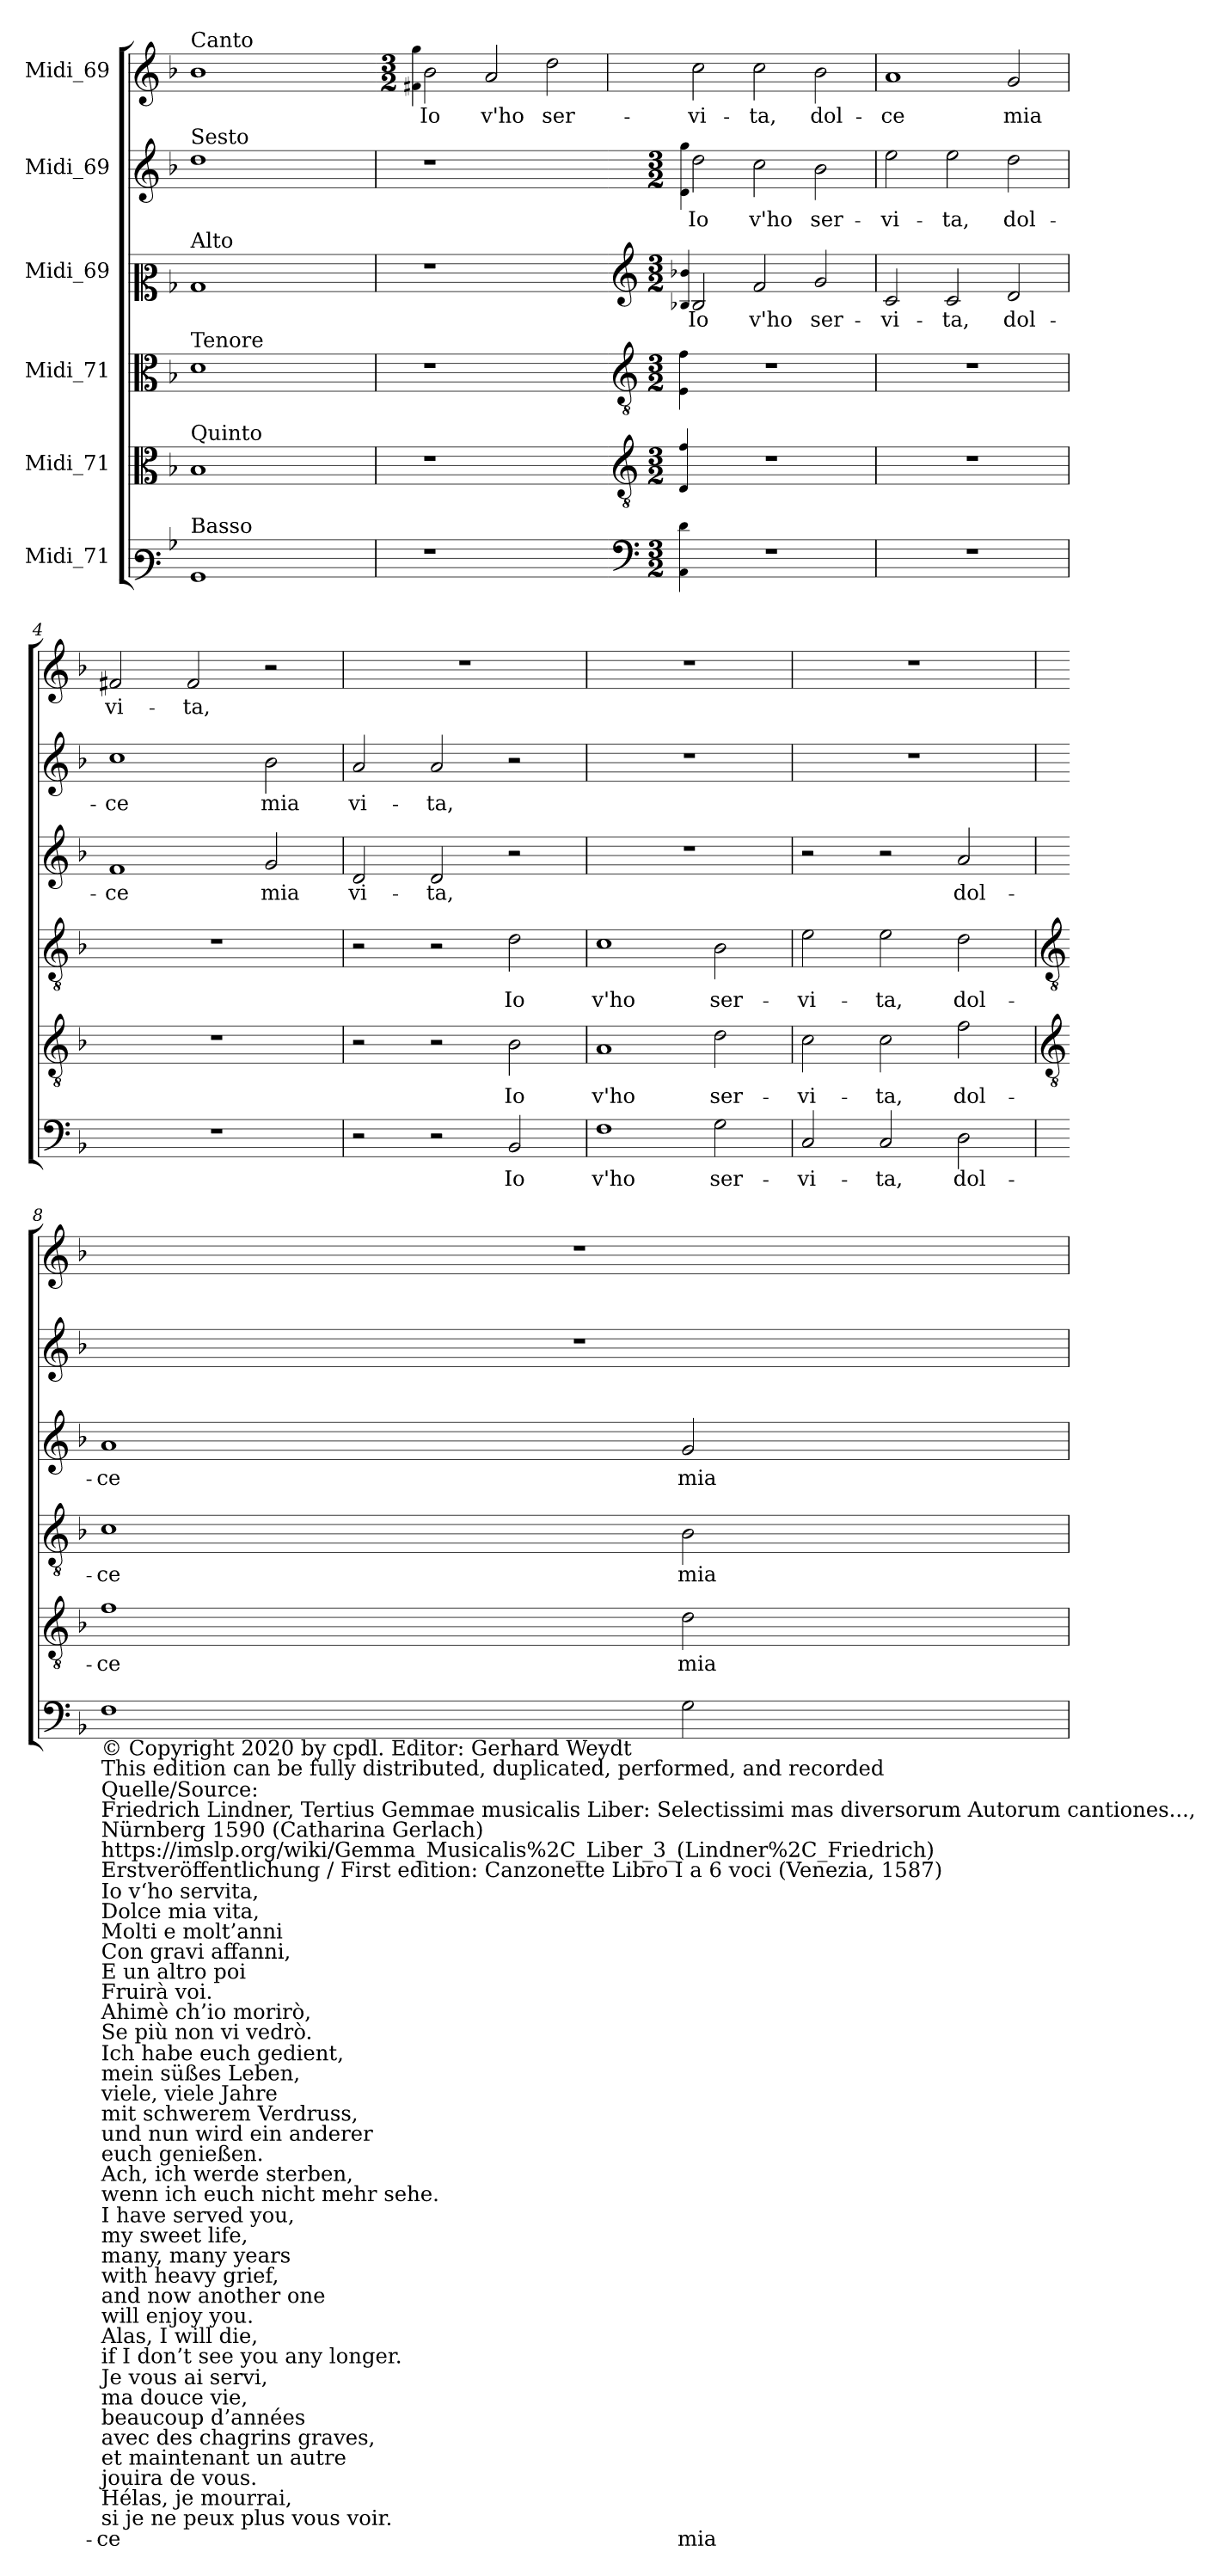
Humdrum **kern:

**kern	**text	**kern	**text	**kern	**text	**kern	**text	**kern	**text	**kern	**text
*part6	*part6	*part5	*part5	*part4	*part4	*part3	*part3	*part2	*part2	*part1	*part1
*staff6	*staff6	*staff5	*staff5	*staff4	*staff4	*staff3	*staff3	*staff2	*staff2	*staff1	*staff1
*I"Midi_71	*	*I"Midi_71	*	*I"Midi_71	*	*I"Midi_69	*	*I"Midi_69	*	*I"Midi_69	*
*clefF3	*	*clefC3	*	*clefC3	*	*clefC2	*	*clefG2	*	*clefG2	*
*k[b-]	*	*k[b-]	*	*k[b-]	*	*k[b-]	*	*k[b-]	*	*k[b-]	*
*F:	*	*F:	*	*F:	*	*F:	*	*F:	*	*F:	*
=	=	=	=	=	=	=	=	=	=	=	=
!	!	!	!	!	!	!	!	!	!	!LO:TX:a:t=Canto	!
!	!	!	!	!	!	!	!	!LO:TX:a:t=Sesto	!	!	!
!	!	!	!	!	!	!LO:TX:a:t=Alto	!	!	!	!	!
!	!	!	!	!LO:TX:a:t=Tenore	!	!	!	!	!	!	!
!	!	!LO:TX:a:t=Quinto	!	!	!	!	!	!	!	!	!
!LO:TX:a:t=Basso	!	!	!	!	!	!	!	!	!	!	!
1BB-	.	1B-	.	1d	.	1B-	.	1dd	.	1b-	.
1ryy	.	1ryy	.	1ryy	.	1ryy	.	1ryy	.	1ryy	.
!!LO:LB:g=z
=1	=1-	=1	=1-	=1	=1-	=1	=1-	=1	=1-	=1-	=1-
*	*	*	*	*	*	*	*	*	*	*M3/2	*
.	.	.	.	.	.	.	.	.	.	4qqf#X 4qqgg	.
!	!	!	!	!	!	!	!	!	!	!	!LO:LY:b
1r	.	1r	.	1r	.	1r	.	1r	.	2b-	Io
!	!	!	!	!	!	!	!	!	!	!	!LO:LY:b
.	.	.	.	.	.	.	.	.	.	2a	v'ho
!	!	!	!	!	!	!	!	!	!	!	!LO:LY:b
2ryy	.	2ryy	.	2ryy	.	2ryy	.	2ryy	.	2dd	ser-
!!LO:LB:g=z
=2-	=2	=2-	=2	=2-	=2	=2-	=2	=2-	=2	=2	=2
*clefF4	*	*clefGv2	*	*clefGv2	*	*clefG2	*	*	*	*	*
*M3/2	*	*M3/2	*	*M3/2	*	*M3/2	*	*M3/2	*	*	*
4qqAA 4qqd	.	4qqD 4qqf	.	4qqE 4qqf	.	4qqB-X 4qqb-X	.	4qqd 4qqgg	.	.	.
!LO:N:vis=1	!	!LO:N:vis=1	!	!LO:N:vis=1	!	!	!LO:LY:b	!	!LO:LY:b	!	!LO:LY:b
1.r	.	1.r	.	1.r	.	2B-	Io	2dd	Io	2cc	-vi-
!	!	!	!	!	!	!	!LO:LY:b	!	!LO:LY:b	!	!LO:LY:b
.	.	.	.	.	.	2f	v'ho	2cc	v'ho	2cc	-ta,
!	!	!	!	!	!	!	!LO:LY:b	!	!LO:LY:b	!	!LO:LY:b
.	.	.	.	.	.	2g	ser-	2b-	ser-	2b-	dol-
=3	=3	=3	=3	=3	=3	=3	=3	=3	=3	=3	=3
!LO:N:vis=1	!	!LO:N:vis=1	!	!LO:N:vis=1	!	!	!LO:LY:b	!	!LO:LY:b	!	!LO:LY:b
1.r	.	1.r	.	1.r	.	2c	-vi-	2ee	-vi-	1a	-ce
!	!	!	!	!	!	!	!LO:LY:b	!	!LO:LY:b	!	!
.	.	.	.	.	.	2c	-ta,	2ee	-ta,	.	.
!	!	!	!	!	!	!	!LO:LY:b	!	!LO:LY:b	!	!LO:LY:b
.	.	.	.	.	.	2d	dol-	2dd	dol-	2g	mia
=4	=4	=4	=4	=4	=4	=4	=4	=4	=4	=4	=4
!LO:N:vis=1	!	!LO:N:vis=1	!	!LO:N:vis=1	!	!	!LO:LY:b	!	!LO:LY:b	!	!LO:LY:b
1.r	.	1.r	.	1.r	.	1f	-ce	1cc	-ce	2f#X	vi-
!	!	!	!	!	!	!	!	!	!	!	!LO:LY:b
.	.	.	.	.	.	.	.	.	.	2f#	-ta,
!	!	!	!	!	!	!	!LO:LY:b	!	!LO:LY:b	!	!
.	.	.	.	.	.	2g	mia	2b-	mia	2r	.
=5	=5	=5	=5	=5	=5	=5	=5	=5	=5	=5	=5
!	!	!	!	!	!	!	!LO:LY:b	!	!LO:LY:b	!LO:N:vis=1	!
2r	.	2r	.	2r	.	2d	vi-	2a	vi-	1.r	.
!	!	!	!	!	!	!	!LO:LY:b	!	!LO:LY:b	!	!
2r	.	2r	.	2r	.	2d	-ta,	2a	-ta,	.	.
!	!LO:LY:b	!	!LO:LY:b	!	!LO:LY:b	!	!	!	!	!	!
2BB-	Io	2B-	Io	2d	Io	2r	.	2r	.	.	.
=6	=6	=6	=6	=6	=6	=6	=6	=6	=6	=6	=6
!	!LO:LY:b	!	!LO:LY:b	!	!LO:LY:b	!LO:N:vis=1	!	!LO:N:vis=1	!	!LO:N:vis=1	!
1F	v'ho	1A	v'ho	1c	v'ho	1.r	.	1.r	.	1.r	.
!	!LO:LY:b	!	!LO:LY:b	!	!LO:LY:b	!	!	!	!	!	!
2G	ser-	2d	ser-	2B-	ser-	.	.	.	.	.	.
!!LO:LB:g=z
=7	=7	=7	=7	=7	=7	=7	=7	=7	=7	=7	=7
!	!LO:LY:b	!	!LO:LY:b	!	!LO:LY:b	!	!	!LO:N:vis=1	!	!LO:N:vis=1	!
2C	-vi-	2c	-vi-	2e	-vi-	2r	.	1.r	.	1.r	.
!	!LO:LY:b	!	!LO:LY:b	!	!LO:LY:b	!	!	!	!	!	!
2C	-ta,	2c	-ta,	2e	-ta,	2r	.	.	.	.	.
!	!LO:LY:b	!	!LO:LY:b	!	!LO:LY:b	!	!LO:LY:b	!	!	!	!
2D	dol-	2f	dol-	2d	dol-	2a	dol-	.	.	.	.
!!LO:LB:g=z
=8	=8	=8	=8	=8	=8	=8	=8	=8	=8	=8	=8
*	*	*clefGv2	*	*clefGv2	*	*	*	*	*	*	*
!LO:TX:b:t=© Copyright 2020 by cpdl. Editor&colon; Gerhard Weydt\nThis edition can be fully distributed, duplicated, performed, and recorded	!	!	!	!	!	!	!	!	!	!	!
!LO:TX:b:t=Quelle/Source&colon;\nFriedrich Lindner, Tertius Gemmae musicalis Liber&colon; Selectissimi mas diversorum Autorum cantiones...,\nNürnberg 1590 (Catharina Gerlach)\nhttps&colon;//imslp.org/wiki/Gemma_Musicalis%2C_Liber_3_(Lindner%2C_Friedrich)\nErstveröffentlichung / First edition&colon; Canzonette Libro I a 6 voci (Venezia, 1587)	!	!	!	!	!	!	!	!	!	!	!
!LO:TX:b:t=Io v‘ho servita, \nDolce mia vita,\nMolti e molt’anni\nCon gravi affanni,\nE un altro poi\nFruirà voi.\nAhimè ch’io morirò,\nSe più non vi vedrò.	!	!	!	!	!	!	!	!	!	!	!
!LO:TX:b:t=Ich habe euch gedient,\nmein süßes Leben,\nviele, viele Jahre\nmit schwerem Verdruss,\nund nun wird ein anderer\neuch genießen.\nAch, ich werde sterben,\nwenn ich euch nicht mehr sehe.	!	!	!	!	!	!	!	!	!	!	!
!LO:TX:b:t=I have served you,\nmy sweet life,\nmany, many years\nwith heavy grief,\nand now another one\nwill enjoy you.\nAlas, I will die,\nif I don’t see you any longer.	!	!	!	!	!	!	!	!	!	!	!
!LO:TX:b:t=Je vous ai servi,\nma douce vie,\nbeaucoup d’années\navec des chagrins graves,\net maintenant un autre\njouira de vous.\nHélas, je mourrai,\nsi je ne peux plus vous voir.	!	!	!	!	!	!	!	!	!	!	!
!	!LO:LY:b	!	!LO:LY:b	!	!LO:LY:b	!	!LO:LY:b	!LO:N:vis=1	!	!LO:N:vis=1	!
1F	-ce	1f	-ce	1c	-ce	1a	-ce	1.r	.	1.r	.
!	!LO:LY:b	!	!LO:LY:b	!	!LO:LY:b	!	!LO:LY:b	!	!	!	!
2G	mia	2d	mia	2B-	mia	2g	mia	.	.	.	.
=	=	=	=	=	=	=	=	=	=	=	=
*-	*-	*-	*-	*-	*-	*-	*-	*-	*-	*-	*-
